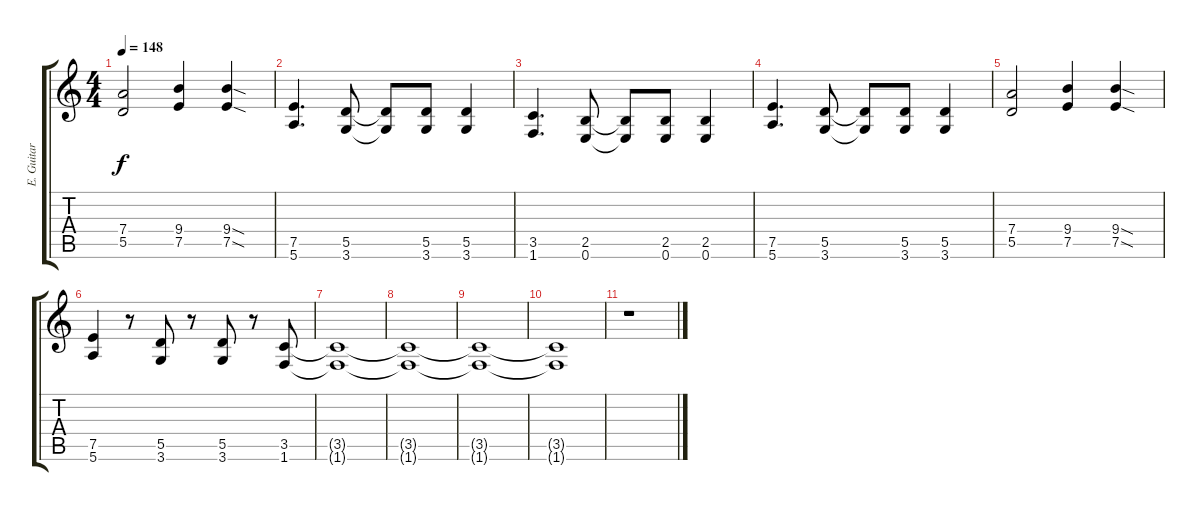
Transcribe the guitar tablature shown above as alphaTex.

\track ("E. Guitar II" "E. Guitar ") {instrument overdrivenguitar}
\staff {score tabs}
\tuning (E4 B3 G3 D3 A2 E2) {hide}
\ts (4 4)
\tempo 148
\clef g2
\ks c
(7.4 5.5).2{dy f} (9.4 7.5).4 (9.4{sod} 7.5{sod}).4 |
(7.5 5.6).4{d} (5.5 3.6).8 (5.5{t} 3.6{t}).8 (5.5 3.6).8 (5.5 3.6).4 |
(3.5 1.6).4{d} (2.5 0.6).8 (2.5{t} 0.6{t}).8 (2.5 0.6).8 (2.5 0.6).4 |
(7.5 5.6).4{d} (5.5 3.6).8 (5.5{t} 3.6{t}).8 (5.5 3.6).8 (5.5 3.6).4 |
(7.4 5.5).2 (9.4 7.5).4 (9.4{sod} 7.5{sod}).4 |
(7.5 5.6).4 r.8 (5.5 3.6).8 r.8 (5.5 3.6).8 r.8 (3.5 1.6).8 |
(3.5{t} 1.6{t}).1 |
(3.5{t} 1.6{t}).1 |
(3.5{t} 1.6{t}).1 |
(3.5{t} 1.6{t}).1 |
r.1
